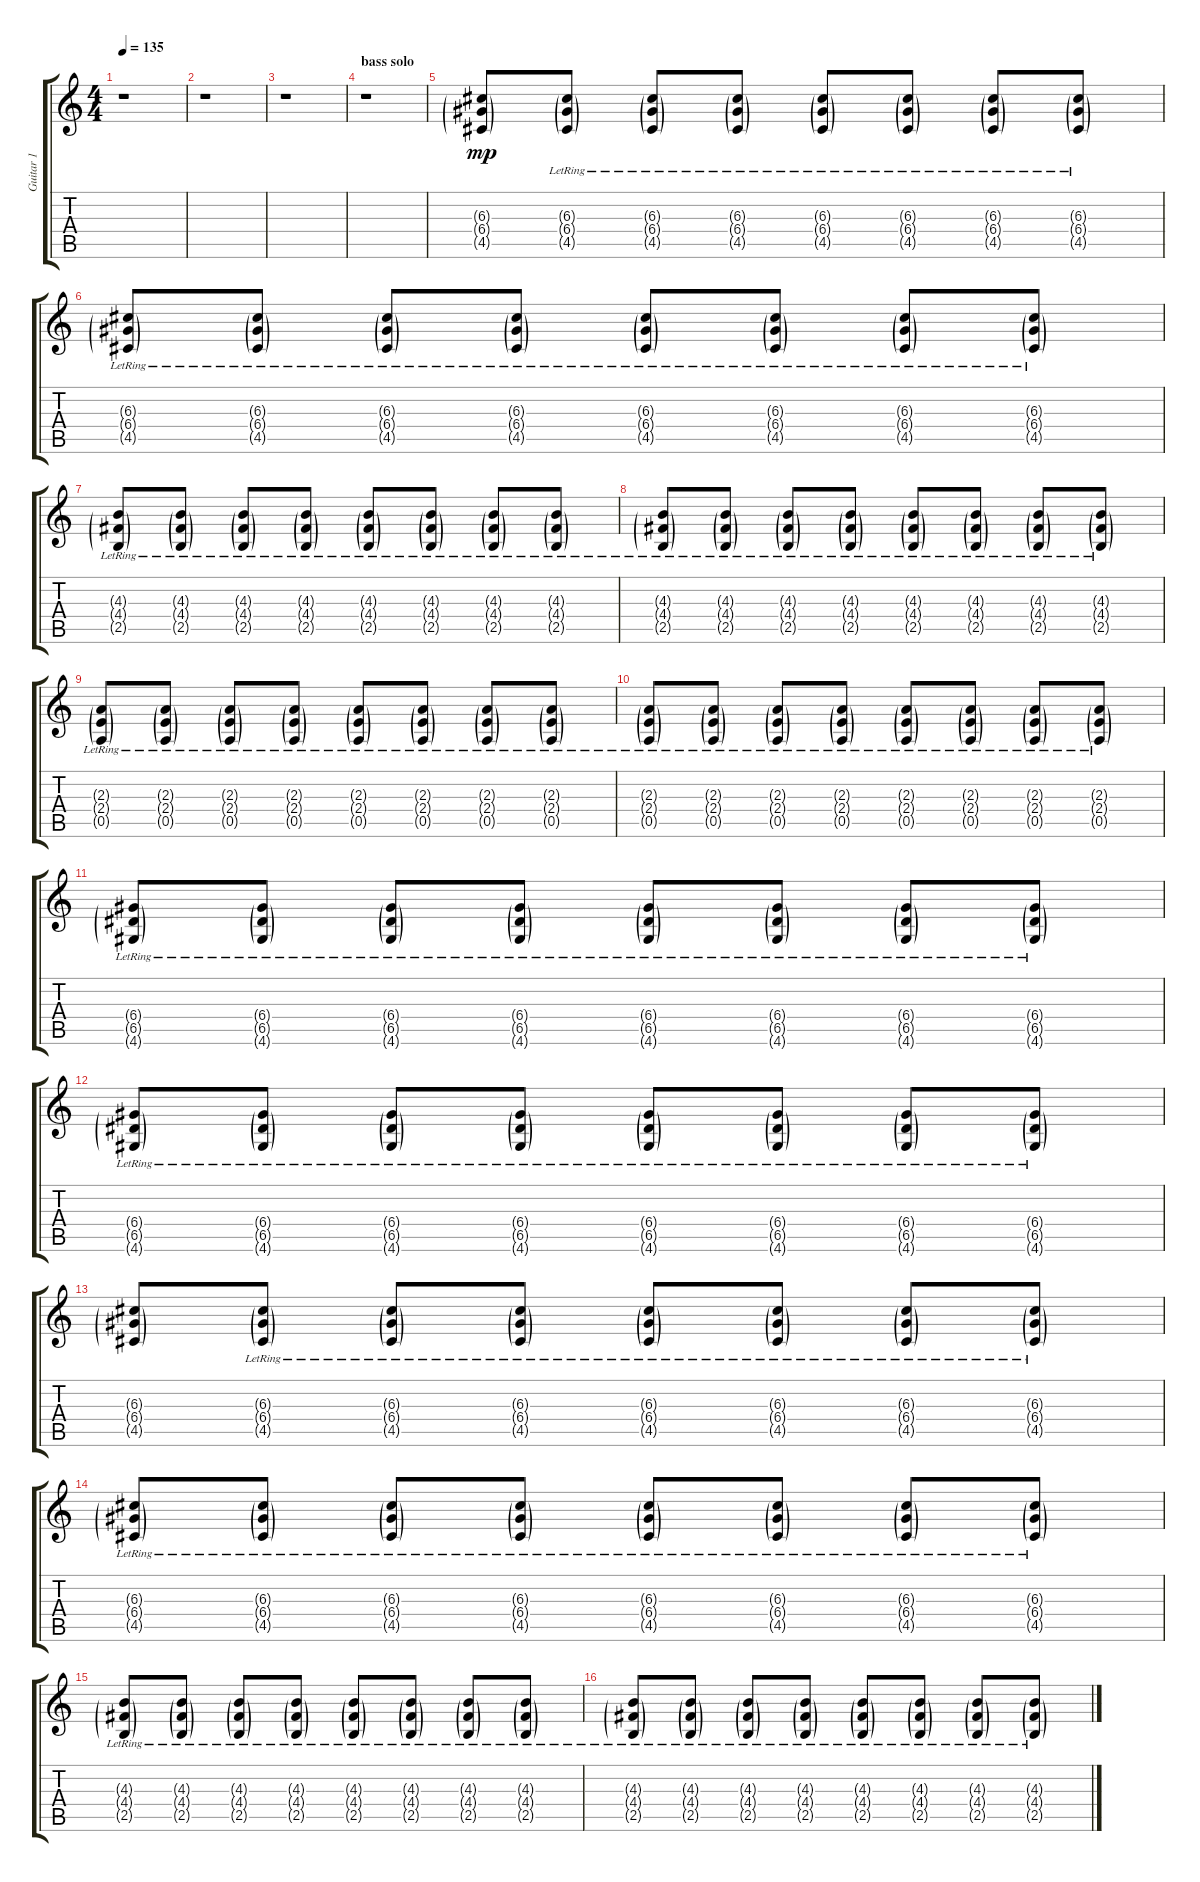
\track ("Guitar 1" "Guitar 1") {instrument distortionguitar}
\staff {score tabs}
\tuning (E4 B3 G3 D3 A2 E2) {hide}
\ts (4 4)
\tempo 135
\clef g2
\ks c
r.1{dy f} |
r.1 |
r.1 |
\section ("" "bass solo")
r.1 |
(6.3{g} 6.4{g} 4.5{g}).8{dy mp} (6.3{g lr} 6.4{g lr} 4.5{g}).8 (6.3{g lr} 6.4{g lr} 4.5{g}).8 (6.3{g lr} 6.4{g lr} 4.5{g}).8 (6.3{g lr} 6.4{g lr} 4.5{g}).8 (6.3{g lr} 6.4{g lr} 4.5{g}).8 (6.3{g lr} 6.4{g lr} 4.5{g}).8 (6.3{g lr} 6.4{g lr} 4.5{g}).8 |
(6.3{g lr} 6.4{g lr} 4.5{g}).8 (6.3{g lr} 6.4{g lr} 4.5{g}).8 (6.3{g lr} 6.4{g lr} 4.5{g}).8 (6.3{g lr} 6.4{g lr} 4.5{g}).8 (6.3{g lr} 6.4{g lr} 4.5{g}).8 (6.3{g lr} 6.4{g lr} 4.5{g}).8 (6.3{g lr} 6.4{g lr} 4.5{g}).8 (6.3{g lr} 6.4{g lr} 4.5{g}).8 |
(4.3{g lr} 4.4{g lr} 2.5{g lr}).8 (4.3{g lr} 4.4{g lr} 2.5{g lr}).8 (4.3{g lr} 4.4{g lr} 2.5{g lr}).8 (4.3{g lr} 4.4{g lr} 2.5{g lr}).8 (4.3{g lr} 4.4{g lr} 2.5{g lr}).8 (4.3{g lr} 4.4{g lr} 2.5{g lr}).8 (4.3{g lr} 4.4{g lr} 2.5{g lr}).8 (4.3{g lr} 4.4{g lr} 2.5{g lr}).8 |
(4.3{g lr} 4.4{g lr} 2.5{g lr}).8 (4.3{g lr} 4.4{g lr} 2.5{g lr}).8 (4.3{g lr} 4.4{g lr} 2.5{g lr}).8 (4.3{g lr} 4.4{g lr} 2.5{g lr}).8 (4.3{g lr} 4.4{g lr} 2.5{g lr}).8 (4.3{g lr} 4.4{g lr} 2.5{g lr}).8 (4.3{g lr} 4.4{g lr} 2.5{g lr}).8 (4.3{g lr} 4.4{g lr} 2.5{g lr}).8 |
(2.3{g lr} 2.4{g lr} 0.5{g lr}).8 (2.3{g lr} 2.4{g lr} 0.5{g lr}).8 (2.3{g lr} 2.4{g lr} 0.5{g lr}).8 (2.3{g lr} 2.4{g lr} 0.5{g lr}).8 (2.3{g lr} 2.4{g lr} 0.5{g lr}).8 (2.3{g lr} 2.4{g lr} 0.5{g lr}).8 (2.3{g lr} 2.4{g lr} 0.5{g lr}).8 (2.3{g lr} 2.4{g lr} 0.5{g lr}).8 |
(2.3{g lr} 2.4{g lr} 0.5{g lr}).8 (2.3{g lr} 2.4{g lr} 0.5{g lr}).8 (2.3{g lr} 2.4{g lr} 0.5{g lr}).8 (2.3{g lr} 2.4{g lr} 0.5{g lr}).8 (2.3{g lr} 2.4{g lr} 0.5{g lr}).8 (2.3{g lr} 2.4{g lr} 0.5{g lr}).8 (2.3{g lr} 2.4{g lr} 0.5{g lr}).8 (2.3{g lr} 2.4{g lr} 0.5{g lr}).8 |
(6.4{g lr} 6.5{g lr} 4.6{g lr}).8 (6.4{g lr} 6.5{g lr} 4.6{g lr}).8 (6.4{g lr} 6.5{g lr} 4.6{g lr}).8 (6.4{g lr} 6.5{g lr} 4.6{g lr}).8 (6.4{g lr} 6.5{g lr} 4.6{g lr}).8 (6.4{g lr} 6.5{g lr} 4.6{g lr}).8 (6.4{g lr} 6.5{g lr} 4.6{g lr}).8 (6.4{g lr} 6.5{g lr} 4.6{g lr}).8 |
(6.4{g lr} 6.5{g lr} 4.6{g lr}).8 (6.4{g lr} 6.5{g lr} 4.6{g lr}).8 (6.4{g lr} 6.5{g lr} 4.6{g lr}).8 (6.4{g lr} 6.5{g lr} 4.6{g lr}).8 (6.4{g lr} 6.5{g lr} 4.6{g lr}).8 (6.4{g lr} 6.5{g lr} 4.6{g lr}).8 (6.4{g lr} 6.5{g lr} 4.6{g lr}).8 (6.4{g lr} 6.5{g lr} 4.6{g lr}).8 |
(6.3{g} 6.4{g} 4.5{g}).8 (6.3{g lr} 6.4{g lr} 4.5{g}).8 (6.3{g lr} 6.4{g lr} 4.5{g}).8 (6.3{g lr} 6.4{g lr} 4.5{g}).8 (6.3{g lr} 6.4{g lr} 4.5{g}).8 (6.3{g lr} 6.4{g lr} 4.5{g}).8 (6.3{g lr} 6.4{g lr} 4.5{g}).8 (6.3{g lr} 6.4{g lr} 4.5{g}).8 |
(6.3{g lr} 6.4{g lr} 4.5{g}).8 (6.3{g lr} 6.4{g lr} 4.5{g}).8 (6.3{g lr} 6.4{g lr} 4.5{g}).8 (6.3{g lr} 6.4{g lr} 4.5{g}).8 (6.3{g lr} 6.4{g lr} 4.5{g}).8 (6.3{g lr} 6.4{g lr} 4.5{g}).8 (6.3{g lr} 6.4{g lr} 4.5{g}).8 (6.3{g lr} 6.4{g lr} 4.5{g}).8 |
(4.3{g lr} 4.4{g lr} 2.5{g lr}).8 (4.3{g lr} 4.4{g lr} 2.5{g lr}).8 (4.3{g lr} 4.4{g lr} 2.5{g lr}).8 (4.3{g lr} 4.4{g lr} 2.5{g lr}).8 (4.3{g lr} 4.4{g lr} 2.5{g lr}).8 (4.3{g lr} 4.4{g lr} 2.5{g lr}).8 (4.3{g lr} 4.4{g lr} 2.5{g lr}).8 (4.3{g lr} 4.4{g lr} 2.5{g lr}).8 |
(4.3{g lr} 4.4{g lr} 2.5{g lr}).8 (4.3{g lr} 4.4{g lr} 2.5{g lr}).8 (4.3{g lr} 4.4{g lr} 2.5{g lr}).8 (4.3{g lr} 4.4{g lr} 2.5{g lr}).8 (4.3{g lr} 4.4{g lr} 2.5{g lr}).8 (4.3{g lr} 4.4{g lr} 2.5{g lr}).8 (4.3{g lr} 4.4{g lr} 2.5{g lr}).8 (4.3{g lr} 4.4{g lr} 2.5{g lr}).8
